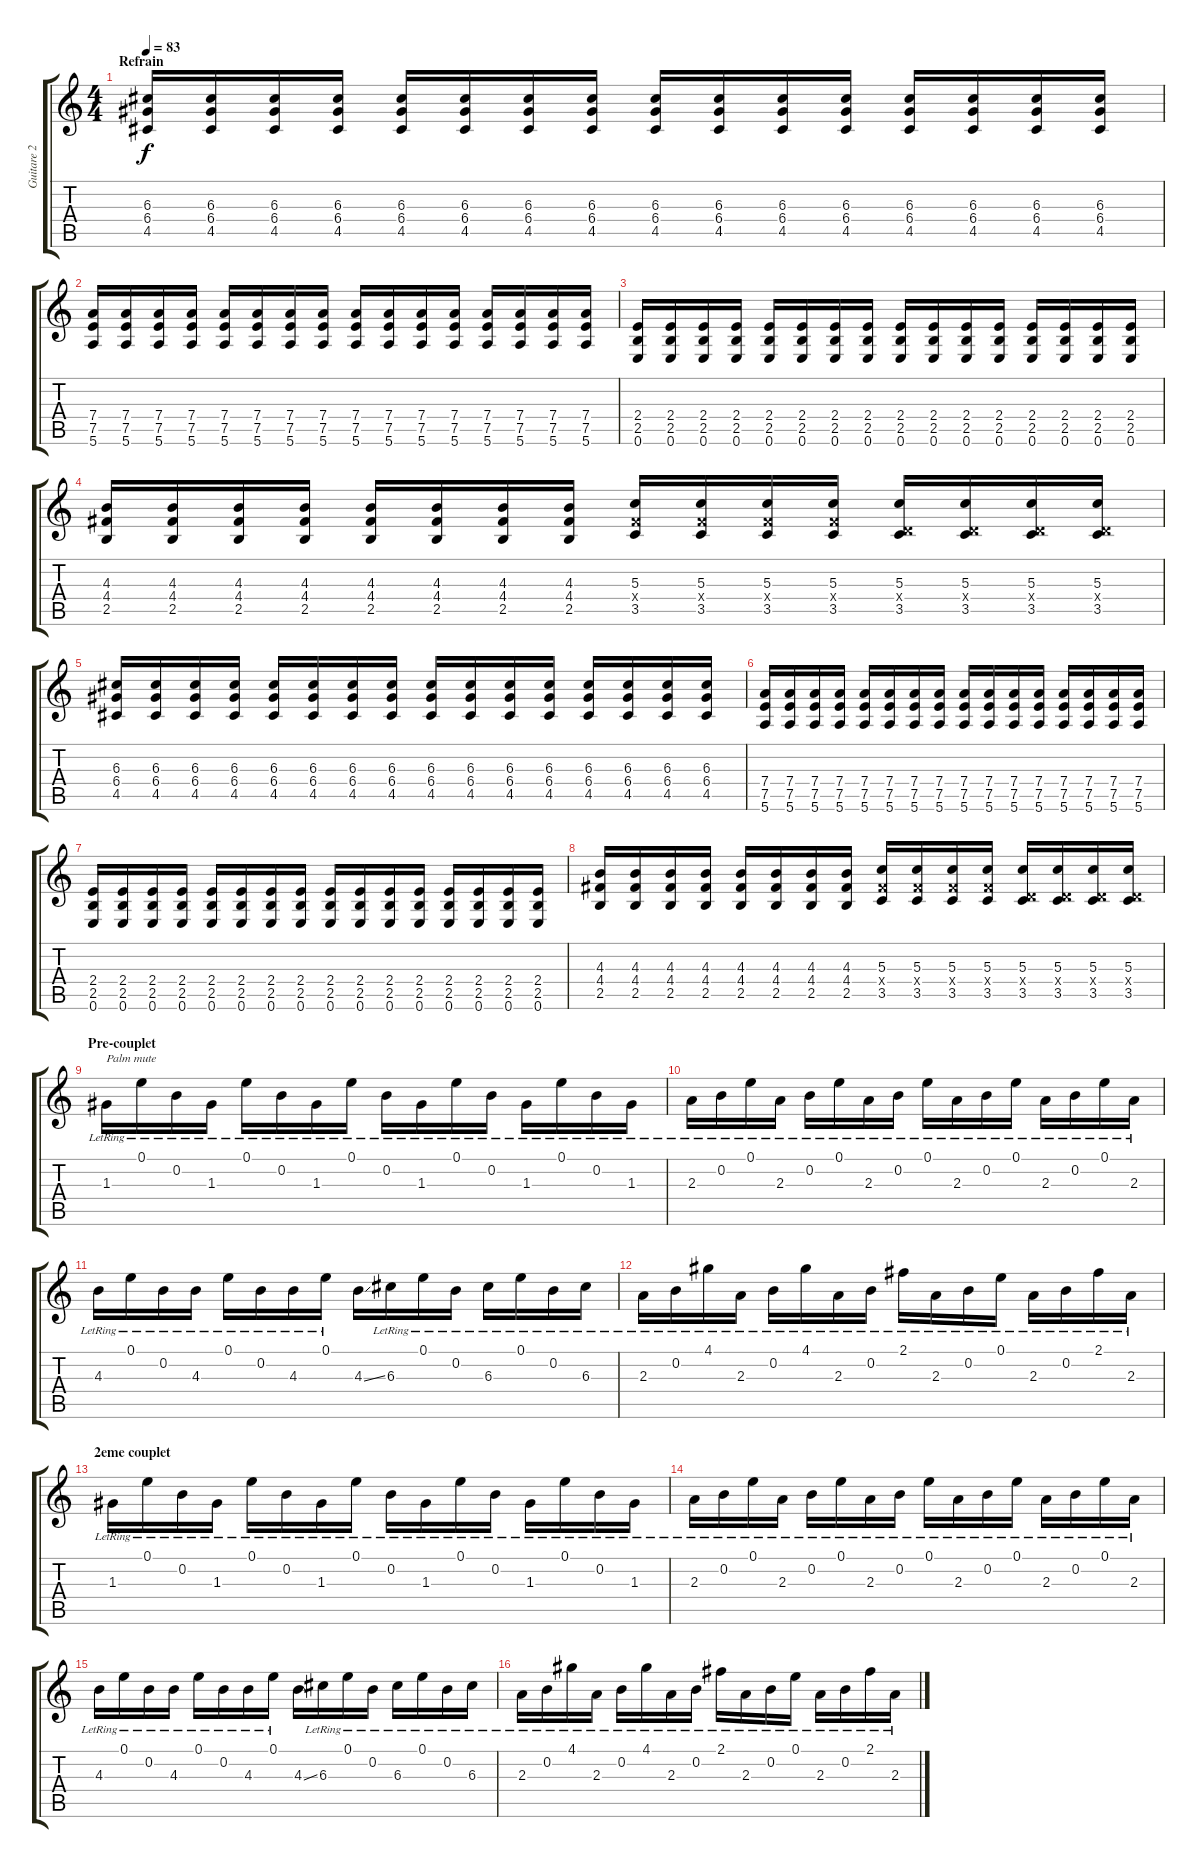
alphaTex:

\track ("Guitare 2" "Guitare 2") {instrument electricguitarclean}
\staff {score tabs}
\tuning (E4 B3 G3 D3 A2 E2) {hide}
\ts (4 4)
\section ("" "Refrain")
\tempo 83
\clef g2
\ks c
(6.3 6.4 4.5).16{dy f volume 13 instrument distortionguitar} (6.3 6.4 4.5).16 (6.3 6.4 4.5).16 (6.3 6.4 4.5).16 (6.3 6.4 4.5).16 (6.3 6.4 4.5).16 (6.3 6.4 4.5).16 (6.3 6.4 4.5).16 (6.3 6.4 4.5).16 (6.3 6.4 4.5).16 (6.3 6.4 4.5).16 (6.3 6.4 4.5).16 (6.3 6.4 4.5).16 (6.3 6.4 4.5).16 (6.3 6.4 4.5).16 (6.3 6.4 4.5).16 |
(7.4 7.5 5.6).16 (7.4 7.5 5.6).16 (7.4 7.5 5.6).16 (7.4 7.5 5.6).16 (7.4 7.5 5.6).16 (7.4 7.5 5.6).16 (7.4 7.5 5.6).16 (7.4 7.5 5.6).16 (7.4 7.5 5.6).16 (7.4 7.5 5.6).16 (7.4 7.5 5.6).16 (7.4 7.5 5.6).16 (7.4 7.5 5.6).16 (7.4 7.5 5.6).16 (7.4 7.5 5.6).16 (7.4 7.5 5.6).16 |
(2.4 2.5 0.6).16 (2.4 2.5 0.6).16 (2.4 2.5 0.6).16 (2.4 2.5 0.6).16 (2.4 2.5 0.6).16 (2.4 2.5 0.6).16 (2.4 2.5 0.6).16 (2.4 2.5 0.6).16 (2.4 2.5 0.6).16 (2.4 2.5 0.6).16 (2.4 2.5 0.6).16 (2.4 2.5 0.6).16 (2.4 2.5 0.6).16 (2.4 2.5 0.6).16 (2.4 2.5 0.6).16 (2.4 2.5 0.6).16 |
(4.3 4.4 2.5).16 (4.3 4.4 2.5).16 (4.3 4.4 2.5).16 (4.3 4.4 2.5).16 (4.3 4.4 2.5).16 (4.3 4.4 2.5).16 (4.3 4.4 2.5).16 (4.3 4.4 2.5).16 (5.3 4.4{x} 3.5).16 (5.3 4.4{x} 3.5).16 (5.3 4.4{x} 3.5).16 (5.3 4.4{x} 3.5).16 (5.3 0.4{x} 3.5).16 (5.3 0.4{x} 3.5).16 (5.3 0.4{x} 3.5).16 (5.3 0.4{x} 3.5).16 |
(6.3 6.4 4.5).16 (6.3 6.4 4.5).16 (6.3 6.4 4.5).16 (6.3 6.4 4.5).16 (6.3 6.4 4.5).16 (6.3 6.4 4.5).16 (6.3 6.4 4.5).16 (6.3 6.4 4.5).16 (6.3 6.4 4.5).16 (6.3 6.4 4.5).16 (6.3 6.4 4.5).16 (6.3 6.4 4.5).16 (6.3 6.4 4.5).16 (6.3 6.4 4.5).16 (6.3 6.4 4.5).16 (6.3 6.4 4.5).16 |
(7.4 7.5 5.6).16 (7.4 7.5 5.6).16 (7.4 7.5 5.6).16 (7.4 7.5 5.6).16 (7.4 7.5 5.6).16 (7.4 7.5 5.6).16 (7.4 7.5 5.6).16 (7.4 7.5 5.6).16 (7.4 7.5 5.6).16 (7.4 7.5 5.6).16 (7.4 7.5 5.6).16 (7.4 7.5 5.6).16 (7.4 7.5 5.6).16 (7.4 7.5 5.6).16 (7.4 7.5 5.6).16 (7.4 7.5 5.6).16 |
(2.4 2.5 0.6).16 (2.4 2.5 0.6).16 (2.4 2.5 0.6).16 (2.4 2.5 0.6).16 (2.4 2.5 0.6).16 (2.4 2.5 0.6).16 (2.4 2.5 0.6).16 (2.4 2.5 0.6).16 (2.4 2.5 0.6).16 (2.4 2.5 0.6).16 (2.4 2.5 0.6).16 (2.4 2.5 0.6).16 (2.4 2.5 0.6).16 (2.4 2.5 0.6).16 (2.4 2.5 0.6).16 (2.4 2.5 0.6).16 |
(4.3 4.4 2.5).16 (4.3 4.4 2.5).16 (4.3 4.4 2.5).16 (4.3 4.4 2.5).16 (4.3 4.4 2.5).16 (4.3 4.4 2.5).16 (4.3 4.4 2.5).16 (4.3 4.4 2.5).16 (5.3 4.4{x} 3.5).16 (5.3 4.4{x} 3.5).16 (5.3 4.4{x} 3.5).16 (5.3 4.4{x} 3.5).16 (5.3 0.4{x} 3.5).16 (5.3 0.4{x} 3.5).16 (5.3 0.4{x} 3.5).16 (5.3 0.4{x} 3.5).16 |
\section ("" "Pre-couplet")
1.3{lr}.16{txt "Palm mute" balance 13 instrument electricguitarclean} 0.1{lr}.16 0.2{lr}.16 1.3{lr}.16 0.1{lr}.16 0.2{lr}.16 1.3{lr}.16 0.1{lr}.16 0.2{lr}.16 1.3{lr}.16 0.1{lr}.16 0.2{lr}.16 1.3{lr}.16 0.1{lr}.16 0.2{lr}.16 1.3{lr}.16 |
2.3{lr}.16 0.2{lr}.16 0.1{lr}.16 2.3{lr}.16 0.2{lr}.16 0.1{lr}.16 2.3{lr}.16 0.2{lr}.16 0.1{lr}.16 2.3{lr}.16 0.2{lr}.16 0.1{lr}.16 2.3{lr}.16 0.2{lr}.16 0.1{lr}.16 2.3{lr}.16 |
4.3{lr}.16 0.1{lr}.16 0.2{lr}.16 4.3{lr}.16 0.1{lr}.16 0.2{lr}.16 4.3{lr}.16 0.1{lr}.16 4.3{ss}.16 6.3{lr}.16 0.1{lr}.16 0.2{lr}.16 6.3{lr}.16 0.1{lr}.16 0.2{lr}.16 6.3{lr}.16 |
2.3{lr}.16 0.2{lr}.16 4.1{lr}.16 2.3{lr}.16 0.2{lr}.16 4.1{lr}.16 2.3{lr}.16 0.2{lr}.16 2.1{lr}.16 2.3{lr}.16 0.2{lr}.16 0.1{lr}.16 2.3{lr}.16 0.2{lr}.16 2.1{lr}.16 2.3{lr}.16 |
\section ("" "2eme couplet")
1.3{lr}.16 0.1{lr}.16 0.2{lr}.16 1.3{lr}.16 0.1{lr}.16 0.2{lr}.16 1.3{lr}.16 0.1{lr}.16 0.2{lr}.16 1.3{lr}.16 0.1{lr}.16 0.2{lr}.16 1.3{lr}.16 0.1{lr}.16 0.2{lr}.16 1.3{lr}.16 |
2.3{lr}.16 0.2{lr}.16 0.1{lr}.16 2.3{lr}.16 0.2{lr}.16 0.1{lr}.16 2.3{lr}.16 0.2{lr}.16 0.1{lr}.16 2.3{lr}.16 0.2{lr}.16 0.1{lr}.16 2.3{lr}.16 0.2{lr}.16 0.1{lr}.16 2.3{lr}.16 |
4.3{lr}.16 0.1{lr}.16 0.2{lr}.16 4.3{lr}.16 0.1{lr}.16 0.2{lr}.16 4.3{lr}.16 0.1{lr}.16 4.3{ss}.16 6.3{lr}.16 0.1{lr}.16 0.2{lr}.16 6.3{lr}.16 0.1{lr}.16 0.2{lr}.16 6.3{lr}.16 |
2.3{lr}.16 0.2{lr}.16 4.1{lr}.16 2.3{lr}.16 0.2{lr}.16 4.1{lr}.16 2.3{lr}.16 0.2{lr}.16 2.1{lr}.16 2.3{lr}.16 0.2{lr}.16 0.1{lr}.16 2.3{lr}.16 0.2{lr}.16 2.1{lr}.16 2.3{lr}.16
